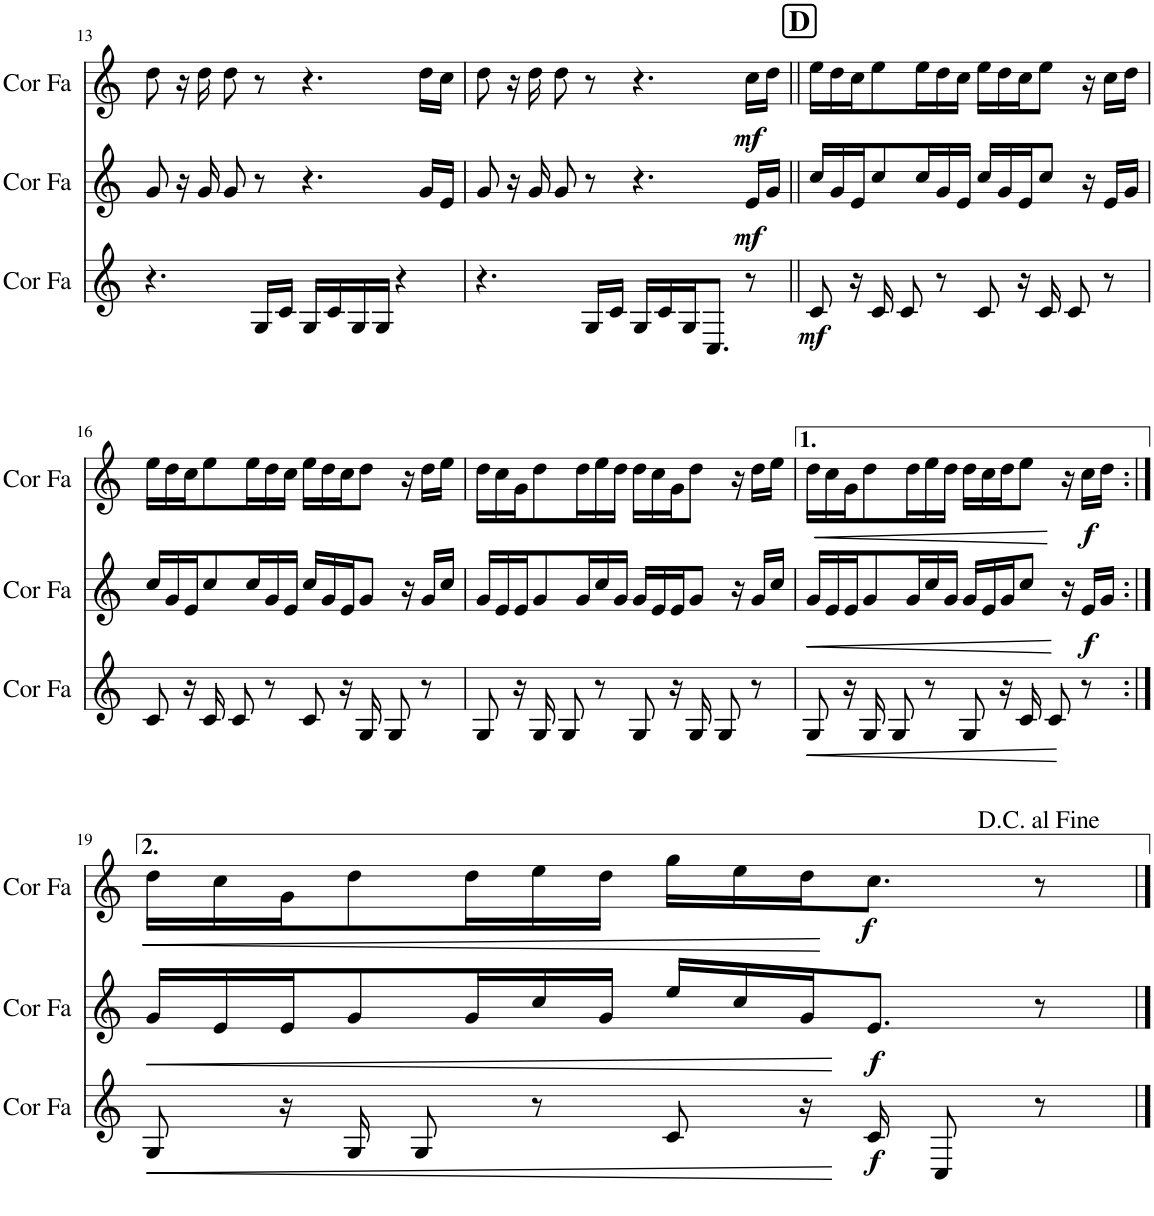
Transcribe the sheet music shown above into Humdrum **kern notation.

**kern	**dynam	**kern	**dynam	**kern	**dynam
*part3	*part3	*part2	*part2	*part1	*part1
*staff3	*staff3	*staff2	*staff2	*staff1	*staff1
*I"Cor en Fa	*	*I"Cor en Fa	*	*I"Cor en Fa	*
*I'Cor Fa	*	*I'Cor Fa	*	*I'Cor Fa	*
!!LO:PB:g=z
*clefG2	*	*clefG2	*	*clefG2	*
*Trd4c7	*	*Trd4c7	*	*Trd4c7	*
*k[]	*	*k[]	*	*k[]	*
*M4/4	*	*M4/4	*	*M4/4	*
=13	=13	=13	=13	=13	=13
4.r	.	8g/	.	8dd\	.
.	.	16r	.	16r	.
.	.	16g/	.	16dd\	.
.	.	8g/	.	8dd\	.
16G/LL	.	8r	.	8r	.
16c/JJ	.	.	.	.	.
16G/LL	.	4.r	.	4.r	.
16c/	.	.	.	.	.
16G/	.	.	.	.	.
16G/JJ	.	.	.	.	.
4r	.	.	.	.	.
.	.	16g/LL	.	16dd\LL	.
.	.	16e/JJ	.	16cc\JJ	.
=14	=14	=14	=14	=14	=14
4.r	.	8g/	.	8dd\	.
.	.	16r	.	16r	.
.	.	16g/	.	16dd\	.
.	.	8g/	.	8dd\	.
16G/LL	.	8r	.	8r	.
16c/JJ	.	.	.	.	.
16G/LL	.	4.r	.	4.r	.
16c/	.	.	.	.	.
16G/J	.	.	.	.	.
8.C/J	.	.	.	.	.
!	!	!	!LO:DY:b	!	!LO:DY:b
8r	.	16e/LL	mf	16cc\LL	mf
.	.	16g/JJ	.	16dd\JJ	.
!!LO:REH:place=s1:a:B:cj:fs=14:t=D
=15||	=15||	=15||	=15||	=15||	=15||
!	!LO:DY:b	!	!	!	!
8c/	mf	16cc/LL	.	16ee\LL	.
.	.	16g/	.	16dd\	.
16r	.	16e/J	.	16cc\J	.
16c/	.	8cc/	.	8ee\	.
8c/	.	.	.	.	.
.	.	16cc/L	.	16ee\L	.
8r	.	16g/	.	16dd\	.
.	.	16e/JJ	.	16cc\JJ	.
8c/	.	16cc/LL	.	16ee\LL	.
.	.	16g/	.	16dd\	.
16r	.	16e/J	.	16cc\J	.
16c/	.	8cc/J	.	8ee\J	.
8c/	.	.	.	.	.
.	.	16r	.	16r	.
8r	.	16e/LL	.	16cc\LL	.
.	.	16g/JJ	.	16dd\JJ	.
!!LO:LB:g=z
=16	=16	=16	=16	=16	=16
8c/	.	16cc/LL	.	16ee\LL	.
.	.	16g/	.	16dd\	.
16r	.	16e/J	.	16cc\J	.
16c/	.	8cc/	.	8ee\	.
8c/	.	.	.	.	.
.	.	16cc/L	.	16ee\L	.
8r	.	16g/	.	16dd\	.
.	.	16e/JJ	.	16cc\JJ	.
8c/	.	16cc/LL	.	16ee\LL	.
.	.	16g/	.	16dd\	.
16r	.	16e/J	.	16cc\J	.
16G/	.	8g/J	.	8dd\J	.
8G/	.	.	.	.	.
.	.	16r	.	16r	.
8r	.	16g/LL	.	16dd\LL	.
.	.	16cc/JJ	.	16ee\JJ	.
=17	=17	=17	=17	=17	=17
8G/	.	16g/LL	.	16dd\LL	.
.	.	16e/	.	16cc\	.
16r	.	16e/J	.	16g\J	.
16G/	.	8g/	.	8dd\	.
8G/	.	.	.	.	.
.	.	16g/L	.	16dd\L	.
8r	.	16cc/	.	16ee\	.
.	.	16g/JJ	.	16dd\JJ	.
8G/	.	16g/LL	.	16dd\LL	.
.	.	16e/	.	16cc\	.
16r	.	16e/J	.	16g\J	.
16G/	.	8g/J	.	8dd\J	.
8G/	.	.	.	.	.
.	.	16r	.	16r	.
8r	.	16g/LL	.	16dd\LL	.
.	.	16cc/JJ	.	16ee\JJ	.
=18	=18	=18	=18	=18	=18
!	!LO:HP:b	!	!LO:HP:b	!	!LO:HP:b
8G/	<	16g/LL	<	16dd\LL	<
.	.	16e/	.	16cc\	.
16r	.	16e/J	.	16g\J	.
16G/	.	8g/	.	8dd\	.
8G/	.	.	.	.	.
.	.	16g/L	.	16dd\L	.
8r	.	16cc/	.	16ee\	.
.	.	16g/JJ	.	16dd\JJ	.
8G/	.	16g/LL	.	16dd\LL	.
.	.	16e/	.	16cc\	.
16r	.	16g/J	.	16dd\J	.
16c/	.	8cc/J	.	8ee\J	.
8c/	.	.	.	.	.
.	.	16r	.	16r	.
!	!	!	!LO:DY:b	!	!LO:DY:b
8r	.	16e/LL	f	16cc\LL	f
.	.	16g/JJ	.	16dd\JJ	.
.	[	.	[	.	[
!!LO:LB:g=z
=19:|!	=19:|!	=19:|!	=19:|!	=19:|!	=19:|!
!	!LO:HP:b	!	!LO:HP:b	!	!LO:HP:b
8G/	<	16g/LL	<	16dd\LL	<
.	.	16e/	.	16cc\	.
16r	.	16e/J	.	16g\J	.
16G/	.	8g/	.	8dd\	.
8G/	.	.	.	.	.
.	.	16g/L	.	16dd\L	.
8r	.	16cc/	.	16ee\	.
.	.	16g/JJ	.	16dd\JJ	.
8c/	.	16ee/LL	.	16gg\LL	.
.	.	16cc/	.	16ee\	.
16r	.	16g/J	.	16dd\J	.
!	!LO:DY:b	!	!LO:DY:b	!	!LO:DY:b
16c/	f	8.e/J	f	8.cc\J	f
8C/	.	.	.	.	.
8r	.	8r	.	8r	.
.	[	.	[	.	[
==	==	==	==	==	==
*-	*-	*-	*-	*-	*-
